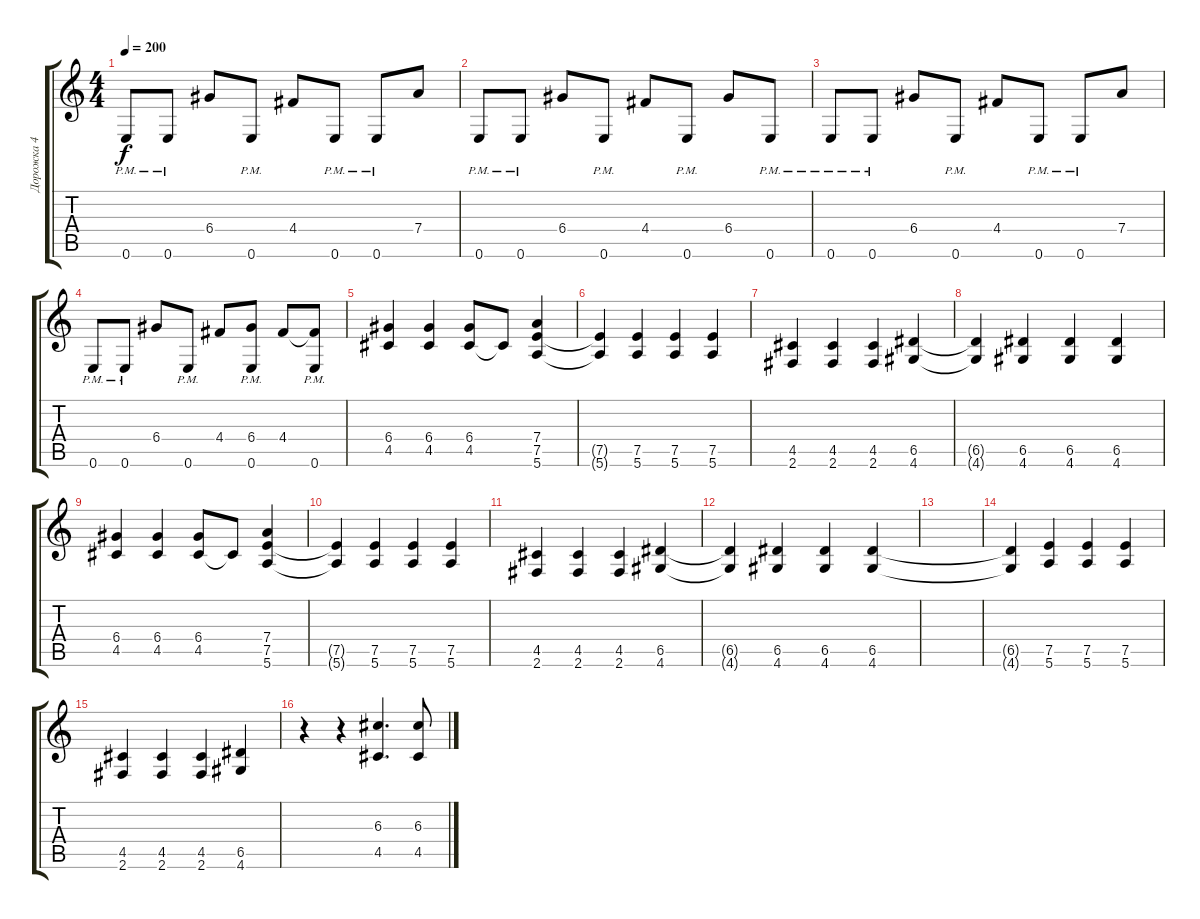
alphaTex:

\track ("Дорожка 4" "Дорожка 4") {instrument acousticguitarsteel}
\staff {score tabs}
\tuning (E4 B3 G3 D3 A2 E2) {hide}
\ts (4 4)
\tempo 200
\clef g2
\ks c
0.6{pm}.8{dy f volume 9 instrument distortionguitar} 0.6{pm}.8 6.4.8 0.6{pm}.8 4.4.8 0.6{pm}.8 0.6{pm}.8 7.4.8 |
0.6{pm}.8 0.6{pm}.8 6.4.8 0.6{pm}.8 4.4.8 0.6{pm}.8 6.4.8 0.6{pm}.8 |
0.6{pm}.8 0.6{pm}.8 6.4.8 0.6{pm}.8 4.4.8 0.6{pm}.8 0.6{pm}.8 7.4.8 |
0.6{pm}.8 0.6{pm}.8 6.4.8 0.6{pm}.8 4.4.8 (6.4 0.6{pm}).8 4.4.8 (4.4{t} 0.6{pm}).8 |
(6.4 4.5).4{volume 12} (6.4 4.5).4 (6.4 4.5).8 4.5{t}.8 (7.4 7.5 5.6).4 |
(7.5{t} 5.6{t}).4 (7.5 5.6).4 (7.5 5.6).4 (7.5 5.6).4 |
(4.5 2.6).4 (4.5 2.6).4 (4.5 2.6).4 (6.5 4.6).4 |
(6.5{t} 4.6{t}).4 (6.5 4.6).4 (6.5 4.6).4 (6.5 4.6).4 |
(6.4 4.5).4{volume 12} (6.4 4.5).4 (6.4 4.5).8 4.5{t}.8 (7.4 7.5 5.6).4 |
(7.5{t} 5.6{t}).4 (7.5 5.6).4 (7.5 5.6).4 (7.5 5.6).4 |
(4.5 2.6).4 (4.5 2.6).4 (4.5 2.6).4 (6.5 4.6).4 |
(6.5{t} 4.6{t}).4 (6.5 4.6).4 (6.5 4.6).4 (6.5 4.6).4 |
|
(6.5{t} 4.6{t}).4 (7.5 5.6).4 (7.5 5.6).4 (7.5 5.6).4 |
(4.5 2.6).4 (4.5 2.6).4 (4.5 2.6).4 (6.5 4.6).4 |
r.4 r.4 (6.3 4.5).4{d} (6.3 4.5).8
